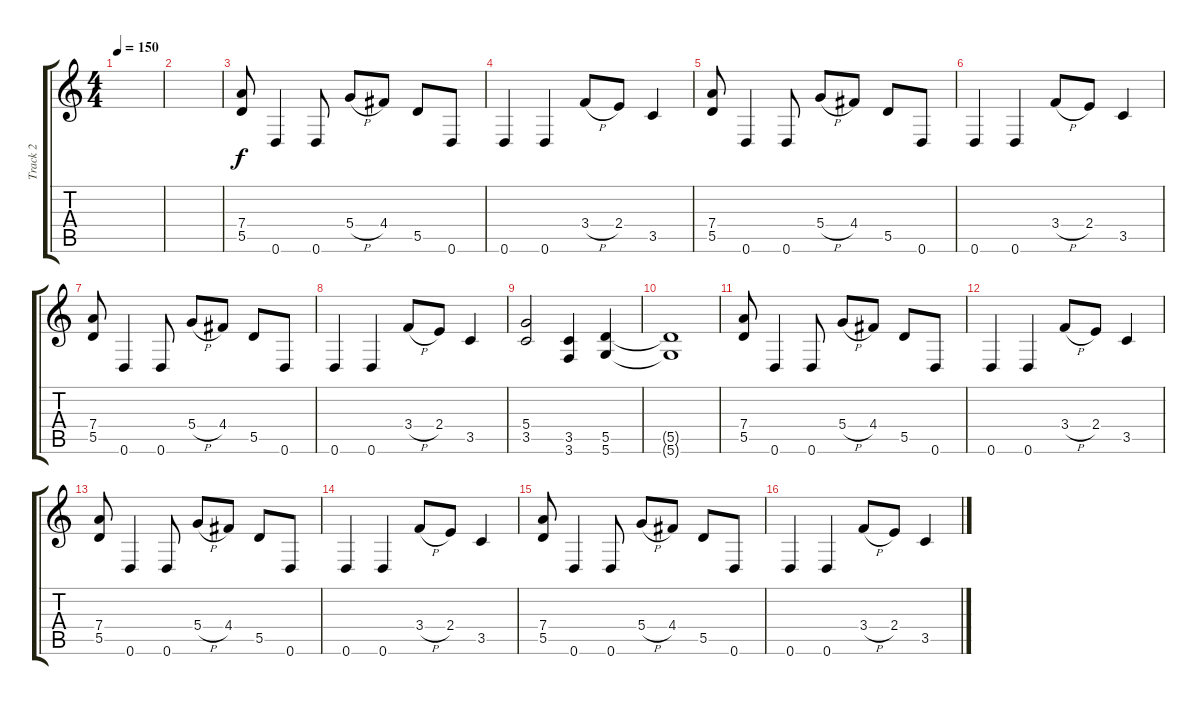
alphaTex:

\track ("Track 2" "Track 2") {instrument distortionguitar}
\staff {score tabs}
\tuning (E4 B3 G3 D3 A2 D2) {hide}
\ts (4 4)
\tempo 150
\clef g2
\ks c
|
|
(7.4 5.5).8 0.6.4 0.6.8 5.4{h}.8 4.4.8 5.5.8 0.6.8 |
0.6.4 0.6.4 3.4{h}.8 2.4.8 3.5.4 |
(7.4 5.5).8 0.6.4 0.6.8 5.4{h}.8 4.4.8 5.5.8 0.6.8 |
0.6.4 0.6.4 3.4{h}.8 2.4.8 3.5.4 |
(7.4 5.5).8 0.6.4 0.6.8 5.4{h}.8 4.4.8 5.5.8 0.6.8 |
0.6.4 0.6.4 3.4{h}.8 2.4.8 3.5.4 |
(5.4 3.5).2 (3.5 3.6).4 (5.5 5.6).4 |
(5.5{t} 5.6{t}).1 |
(7.4 5.5).8 0.6.4 0.6.8 5.4{h}.8 4.4.8 5.5.8 0.6.8 |
0.6.4 0.6.4 3.4{h}.8 2.4.8 3.5.4 |
(7.4 5.5).8 0.6.4 0.6.8 5.4{h}.8 4.4.8 5.5.8 0.6.8 |
0.6.4 0.6.4 3.4{h}.8 2.4.8 3.5.4 |
(7.4 5.5).8 0.6.4 0.6.8 5.4{h}.8 4.4.8 5.5.8 0.6.8 |
0.6.4 0.6.4 3.4{h}.8 2.4.8 3.5.4
